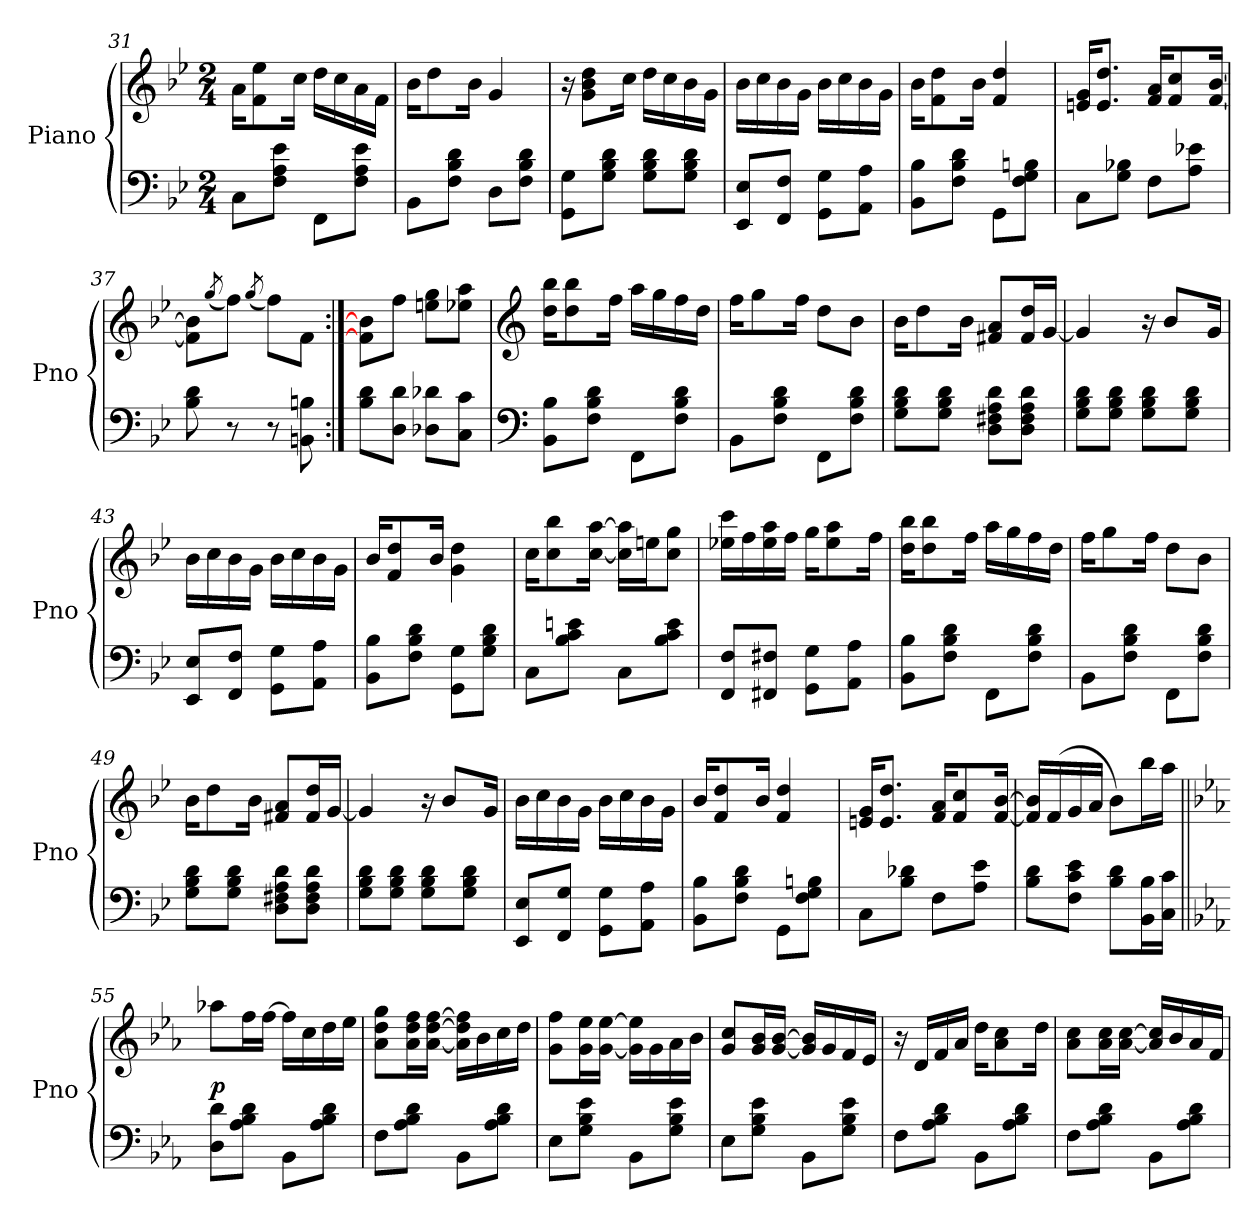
**kern	**kern	**dynam
*part1	*part1	*part1
*staff2	*staff1	*staff1/2
*I"Piano	*	*
*I'Pno	*	*
*clefF4	*clefG2	*
*k[b-e-]	*k[b-e-]	*
*M2/4	*M2/4	*
=31	=31	=31
8CL	16aKL	.
.	8f 8ee-	.
8F 8A 8e-J	.	.
.	16ccJk	.
8FFL	16dd\LL	.
.	16cc\	.
8F 8A 8e-J	16a\	.
.	16f\JJ	.
=32	=32	=32
8BB-L	16b-KL	.
.	8dd	.
8F 8B- 8dJ	.	.
.	16b-Jk	.
8DL	4g	.
8F 8B- 8dJ	.	.
=33	=33	=33
8GG 8GL	16r	.
.	8g 8b- 8ddL	.
8G 8B- 8dJ	.	.
.	16ccJk	.
8G 8B- 8dL	16ddLL	.
.	16cc	.
8G 8B- 8dJ	16b-	.
.	16gJJ	.
=34	=34	=34
8EE- 8E-L	16b-\LL	.
.	16cc\	.
8FF 8FJ	16b-\	.
.	16g\JJ	.
8GG 8GL	16b-\LL	.
.	16cc\	.
8AA 8AJ	16b-\	.
.	16g\JJ	.
=35	=35	=35
8BB- 8B-L	16b-\KL	.
.	8f\ 8dd\	.
8F 8B- 8dJ	.	.
.	16b-\Jk	.
8GG\L	4f 4dd	.
8F\ 8G\ 8Bn\J	.	.
=36	=36	=36
8CL	16en 16gKL	.
.	8.e 8.ddJ	.
8G 8B-XJ	.	.
8FL	16f 16aKL	.
.	8f 8cc	.
8A 8e-XJ	.	.
.	[16f [16b-Jk	.
=37	=37	=37
8B- 8d	8f] 8b-]L	.
.	(8qgg	.
8r	8ffJ)	.
.	(8qgg	.
8r	8ffL)	.
8BBn 8Bn	8fJ	.
=38:|!	=38:|!	=38:|!
8B- 8dL	8f] 8b-]L	.
8D 8dJ	8ffJ	.
8D-X 8d-XL	8een 8ggL	.
8C 8cJ	8ee-X 8aaJ	.
=39	=39	=39
*clefF4	*clefG2	*
8BB- 8B-L	16dd 16bb-KL	.
.	8dd 8bb-	.
8F 8B- 8dJ	.	.
.	16ffJk	.
8FFL	16aaLL	.
.	16gg	.
8F 8B- 8dJ	16ff	.
.	16ddJJ	.
=40	=40	=40
8BB-L	16ffKL	.
.	8gg	.
8F 8B- 8dJ	.	.
.	16ffJk	.
8FFL	8ddL	.
8F 8B- 8dJ	8b-J	.
=41	=41	=41
8G 8B- 8dL	16b-KL	.
.	8dd	.
8G 8B- 8dJ	.	.
.	16b-Jk	.
8D 8F#X 8A 8dL	8f#X 8aL	.
8D 8F# 8A 8dJ	16f# 16ddL	.
.	[16gJJ	.
=42	=42	=42
8G 8B- 8dL	4g]	.
8G 8B- 8dJ	.	.
8G 8B- 8dL	16r	.
.	8b-L	.
8G 8B- 8dJ	.	.
.	16gJk	.
=43	=43	=43
8EE- 8E-L	16b-\LL	.
.	16cc\	.
8FF 8FJ	16b-\	.
.	16g\JJ	.
8GG 8GL	16b-\LL	.
.	16cc\	.
8AA 8AJ	16b-\	.
.	16g\JJ	.
=44	=44	=44
8BB- 8B-L	16b-KL	.
.	8f 8dd	.
8F 8B- 8dJ	.	.
.	16b-Jk	.
8GG 8GL	4g 4dd	.
8G 8B- 8dJ	.	.
=45	=45	=45
8CL	16ccKL	.
.	8cc 8bb-	.
8B- 8c 8enJ	.	.
.	[16cc [16aaJk	.
8CL	16cc] 16aa]LL	.
.	16eenJ	.
8B- 8c 8eJ	8cc 8ggJ	.
=46	=46	=46
8FF 8FL	16ee-X 16cccLL	.
.	16ff	.
8FF#X 8F#XJ	16ee- 16aa	.
.	16ffJJ	.
8GG 8GL	16ggKL	.
.	8ee- 8aa	.
8AA 8AJ	.	.
.	16ffJk	.
=47	=47	=47
8BB- 8B-L	16dd 16bb-KL	.
.	8dd 8bb-	.
8F 8B- 8dJ	.	.
.	16ffJk	.
8FFL	16aaLL	.
.	16gg	.
8F 8B- 8dJ	16ff	.
.	16ddJJ	.
=48	=48	=48
8BB-L	16ffKL	.
.	8gg	.
8F 8B- 8dJ	.	.
.	16ffJk	.
8FFL	8ddL	.
8F 8B- 8dJ	8b-J	.
=49	=49	=49
8G 8B- 8dL	16b-KL	.
.	8dd	.
8G 8B- 8dJ	.	.
.	16b-Jk	.
8D 8F#X 8A 8dL	8f#X 8aL	.
8D 8F# 8A 8dJ	16f# 16ddL	.
.	[16gJJ	.
=50	=50	=50
8G 8B- 8dL	4g]	.
8G 8B- 8dJ	.	.
8G 8B- 8dL	16r	.
.	8b-L	.
8G 8B- 8dJ	.	.
.	16gJk	.
=51	=51	=51
8EE- 8E-L	16b-\LL	.
.	16cc\	.
8FF 8GJ	16b-\	.
.	16g\JJ	.
8GG 8GL	16b-\LL	.
.	16cc\	.
8AA 8AJ	16b-\	.
.	16g\JJ	.
=52	=52	=52
8BB- 8B-L	16b-KL	.
.	8f 8dd	.
8F 8B- 8dJ	.	.
.	16b-Jk	.
8GG\L	4f 4dd	.
8F\ 8G\ 8Bn\J	.	.
=53	=53	=53
8CL	16en 16gKL	.
.	8.e 8.ddJ	.
8B- 8d-XJ	.	.
8FL	16f 16aKL	.
.	8f 8cc	.
8A 8e-J	.	.
.	[16f [16b-Jk	.
=54	=54	=54
8B- 8dL	16f] 16b-]LL	.
.	(<16f	.
8F 8c 8e-J	16g	.
.	16aJJ	.
8B- 8dL	8b-L)	.
16BB- 16B-L	16bb-L	.
16C 16cJJ	16aaJJ	.
=55||	=55||	=55||
*k[b-e-a-]	*k[b-e-a-]	*
8D 8dL	8aa-XL	p
8A- 8B- 8dJ	16ffL	.
.	[16ffJJ	.
8BB-L	16ffLL]	.
.	16cc	.
8A- 8B- 8dJ	16dd	.
.	16ee-JJ	.
=56	=56	=56
8FL	8a- 8dd 8ggL	.
8A- 8B- 8dJ	16a- 16dd 16ffL	.
.	[16a- [16dd [16ffJJ	.
8BB-L	16a-] 16dd] 16ff]LL	.
.	16b-	.
8A- 8B- 8dJ	16cc	.
.	16ddJJ	.
=57	=57	=57
8E-L	8g 8ffL	.
8G 8B- 8e-J	16g 16ee-L	.
.	[16g [16ee-JJ	.
8BB-L	16g]\ 16ee-]\LL	.
.	16g\	.
8G 8B- 8e-J	16a-\	.
.	16b-\JJ	.
=58	=58	=58
8E-L	8g 8ccL	.
8G 8B- 8e-J	16g 16b-L	.
.	[16g [16b-JJ	.
8BB-L	16g] 16b-]LL	.
.	16g	.
8G 8B- 8e-J	16f	.
.	16e-JJ	.
=59	=59	=59
8FL	16r	.
.	16dLL	.
8A- 8B- 8dJ	16f	.
.	16a-JJ	.
8BB-L	16ddKL	.
.	8a- 8cc	.
8A- 8B- 8dJ	.	.
.	16ddJk	.
=60	=60	=60
8FL	8a- 8ccL	.
8A- 8B- 8dJ	16a- 16ccL	.
.	[16a- [16ccJJ	.
8BB-L	16a-] 16cc]LL	.
.	16b-	.
8A- 8B- 8dJ	16a-	.
.	16fJJ	.
=	=	=
*-	*-	*-
